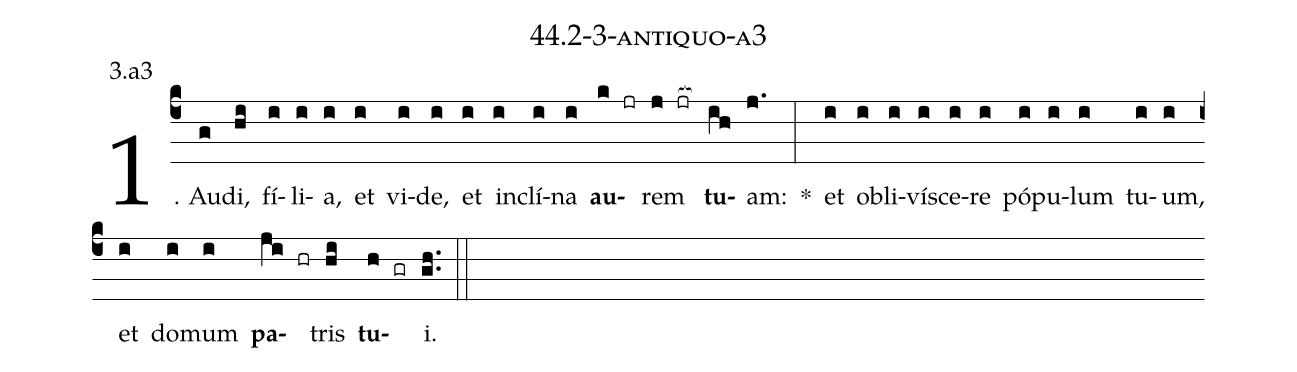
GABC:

name: 44.2-3-antiquo-a3;
annotation: 3.a3;
%%
(c4)1. Au(g)di,(hi) fí(i)li(i)a,(i) et(i) vi(i)de,(i) et(i) in(i)clí(i)na(i) <b>au</b>(k jr)rem(j jr[ocb:1{]) <b>tu</b>(ih[ocb:0}])am:(j.) *(:) et(i) ob(i)li(i)ví(i)sce(i)re(i) pó(i)pu(i)lum(i) tu(i)um,(i) et(i) do(i)mum(i) <b>pa</b>(ji hr)tris(hi) <b>tu</b>(h gr)i.(gh..) (::)


%E(i) u(i) o(ji) u(hi) a(h) e.(gh..) (::)
